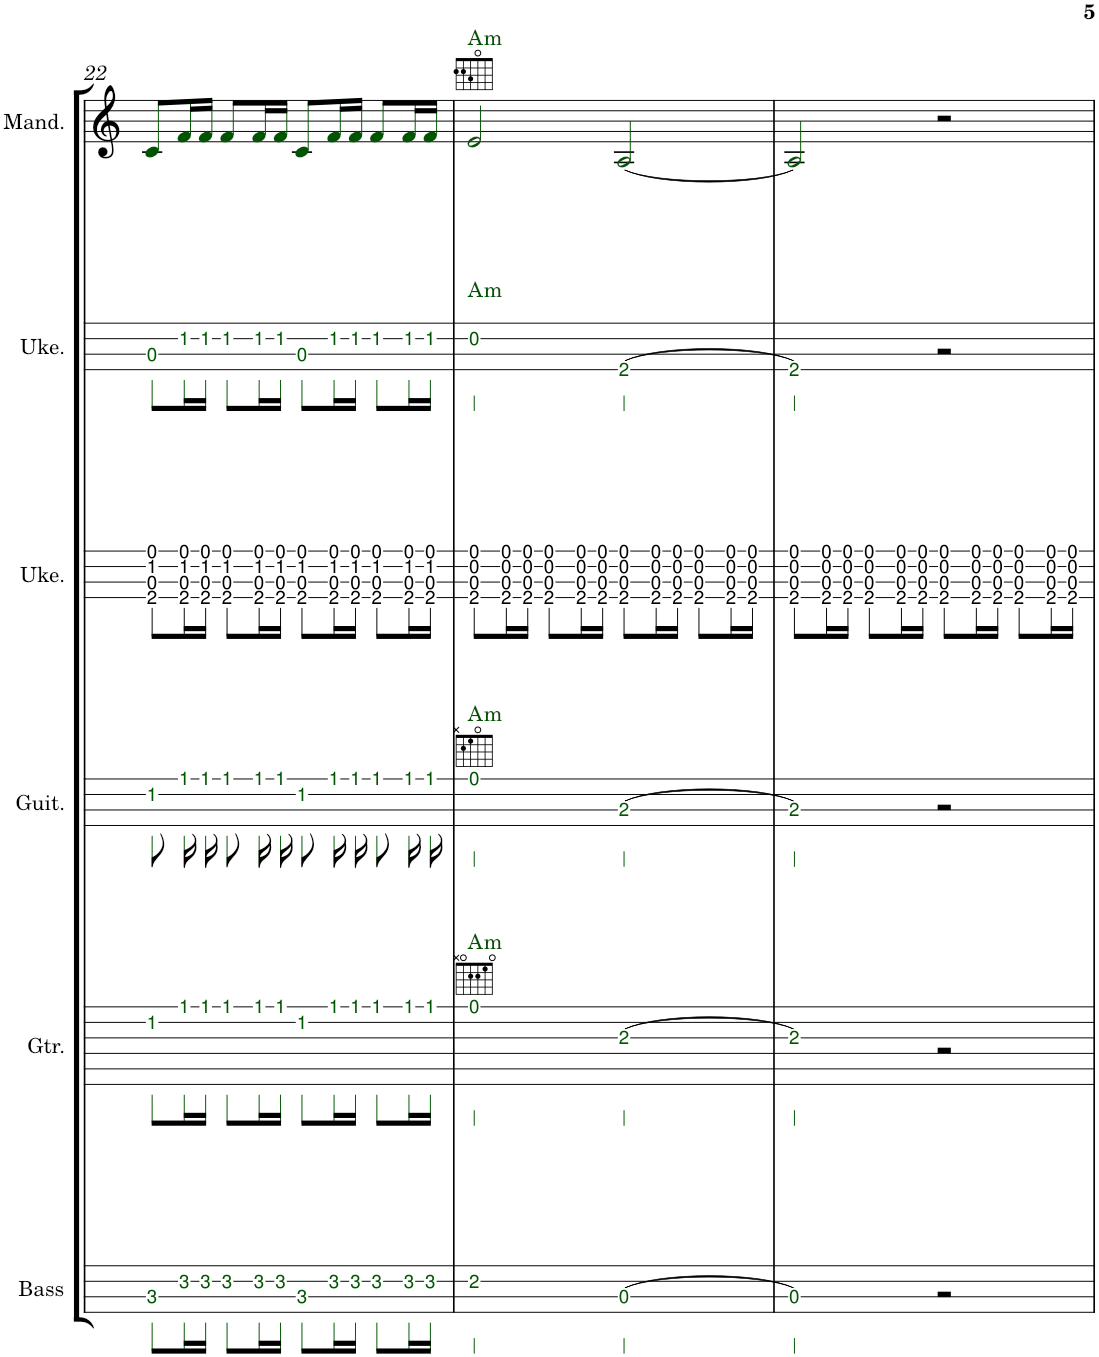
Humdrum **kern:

**kern	**kern	**harte	**kern	**harte	**kern	**kern	**harte	**kern	**harte
*part6	*part5	*part5	*part4	*part4	*part3	*part2	*part2	*part1	*part1
*staff6	*staff5	*	*staff4	*	*staff3	*staff2	*	*staff1	*
*I"Bass Guitar	*I"Guitar	*	*I"Baritone	*	*I"Ukulele	*I"Ukulele	*	*I"Mandolin	*
*I'Bass	*I'Gtr.	*	*	*	*I'Uke.	*I'Uke.	*	*I'Mand.	*
!!LO:PB:g=z
*	*	*	*	*	*	*	*	*clefG2	*
*k[]	*k[]	*	*k[]	*	*k[]	*k[]	*	*k[]	*
*M4/4	*M4/4	*	*M4/4	*	*M4/4	*M4/4	*	*M4/4	*
=22	=22	=22	=22	=22	=22	=22	=22	=22	=22
8CCi\L	8ci\L	.	8ci\L	.	8A\ 8c\ 8f\ 8a\L	8ci\L	.	8ci/L	.
16FFi\L	16fi\L	.	16fi\L	.	16A\ 16c\ 16f\ 16a\L	16fi\L	.	16fi/L	.
16FFi\JJ	16fi\JJ	.	16fi\JJ	.	16A\ 16c\ 16f\ 16a\JJ	16fi\JJ	.	16fi/JJ	.
8FFi\L	8fi\L	.	8fi\L	.	8A\ 8c\ 8f\ 8a\L	8fi\L	.	8fi/L	.
16FFi\L	16fi\L	.	16fi\L	.	16A\ 16c\ 16f\ 16a\L	16fi\L	.	16fi/L	.
16FFi\JJ	16fi\JJ	.	16fi\JJ	.	16A\ 16c\ 16f\ 16a\JJ	16fi\JJ	.	16fi/JJ	.
8CCi\L	8ci\L	.	8ci\L	.	8A\ 8c\ 8f\ 8a\L	8ci\L	.	8ci/L	.
16FFi\L	16fi\L	.	16fi\L	.	16A\ 16c\ 16f\ 16a\L	16fi\L	.	16fi/L	.
16FFi\JJ	16fi\JJ	.	16fi\JJ	.	16A\ 16c\ 16f\ 16a\JJ	16fi\JJ	.	16fi/JJ	.
8FFi\L	8fi\L	.	8fi\L	.	8A\ 8c\ 8f\ 8a\L	8fi\L	.	8fi/L	.
16FFi\L	16fi\L	.	16fi\L	.	16A\ 16c\ 16f\ 16a\L	16fi\L	.	16fi/L	.
16FFi\JJ	16fi\JJ	.	16fi\JJ	.	16A\ 16c\ 16f\ 16a\JJ	16fi\JJ	.	16fi/JJ	.
=23	=23	=23	=23	=23	=23	=23	=23	=23	=23
!	!	!LO:H:kt=m	!	!LO:H:kt=m	!	!	!LO:H:kt=m	!	!LO:H:kt=m
2EEi\	2ei\	A:min	2ei\	A:min	8A\ 8c\ 8e\ 8a\L	2ei\	A:min	2ei/	A:min
.	.	.	.	.	16A\ 16c\ 16e\ 16a\L	.	.	.	.
.	.	.	.	.	16A\ 16c\ 16e\ 16a\JJ	.	.	.	.
.	.	.	.	.	8A\ 8c\ 8e\ 8a\L	.	.	.	.
.	.	.	.	.	16A\ 16c\ 16e\ 16a\L	.	.	.	.
.	.	.	.	.	16A\ 16c\ 16e\ 16a\JJ	.	.	.	.
[2AAAi\	[2Ai\	.	[2Ai\	.	8A\ 8c\ 8e\ 8a\L	[2Ai\	.	[2Ai/	.
.	.	.	.	.	16A\ 16c\ 16e\ 16a\L	.	.	.	.
.	.	.	.	.	16A\ 16c\ 16e\ 16a\JJ	.	.	.	.
.	.	.	.	.	8A\ 8c\ 8e\ 8a\L	.	.	.	.
.	.	.	.	.	16A\ 16c\ 16e\ 16a\L	.	.	.	.
.	.	.	.	.	16A\ 16c\ 16e\ 16a\JJ	.	.	.	.
=24	=24	=24	=24	=24	=24	=24	=24	=24	=24
2AAAi\]	2Ai\]	.	2Ai\]	.	8A\ 8c\ 8e\ 8a\L	2Ai\]	.	2Ai/]	.
.	.	.	.	.	16A\ 16c\ 16e\ 16a\L	.	.	.	.
.	.	.	.	.	16A\ 16c\ 16e\ 16a\JJ	.	.	.	.
.	.	.	.	.	8A\ 8c\ 8e\ 8a\L	.	.	.	.
.	.	.	.	.	16A\ 16c\ 16e\ 16a\L	.	.	.	.
.	.	.	.	.	16A\ 16c\ 16e\ 16a\JJ	.	.	.	.
2r	2r	.	2r	.	8A\ 8c\ 8e\ 8a\L	2r	.	2r	.
.	.	.	.	.	16A\ 16c\ 16e\ 16a\L	.	.	.	.
.	.	.	.	.	16A\ 16c\ 16e\ 16a\JJ	.	.	.	.
.	.	.	.	.	8A\ 8c\ 8e\ 8a\L	.	.	.	.
.	.	.	.	.	16A\ 16c\ 16e\ 16a\L	.	.	.	.
.	.	.	.	.	16A\ 16c\ 16e\ 16a\JJ	.	.	.	.
=	=	=	=	=	=	=	=	=	=
*-	*-	*-	*-	*-	*-	*-	*-	*-	*-
